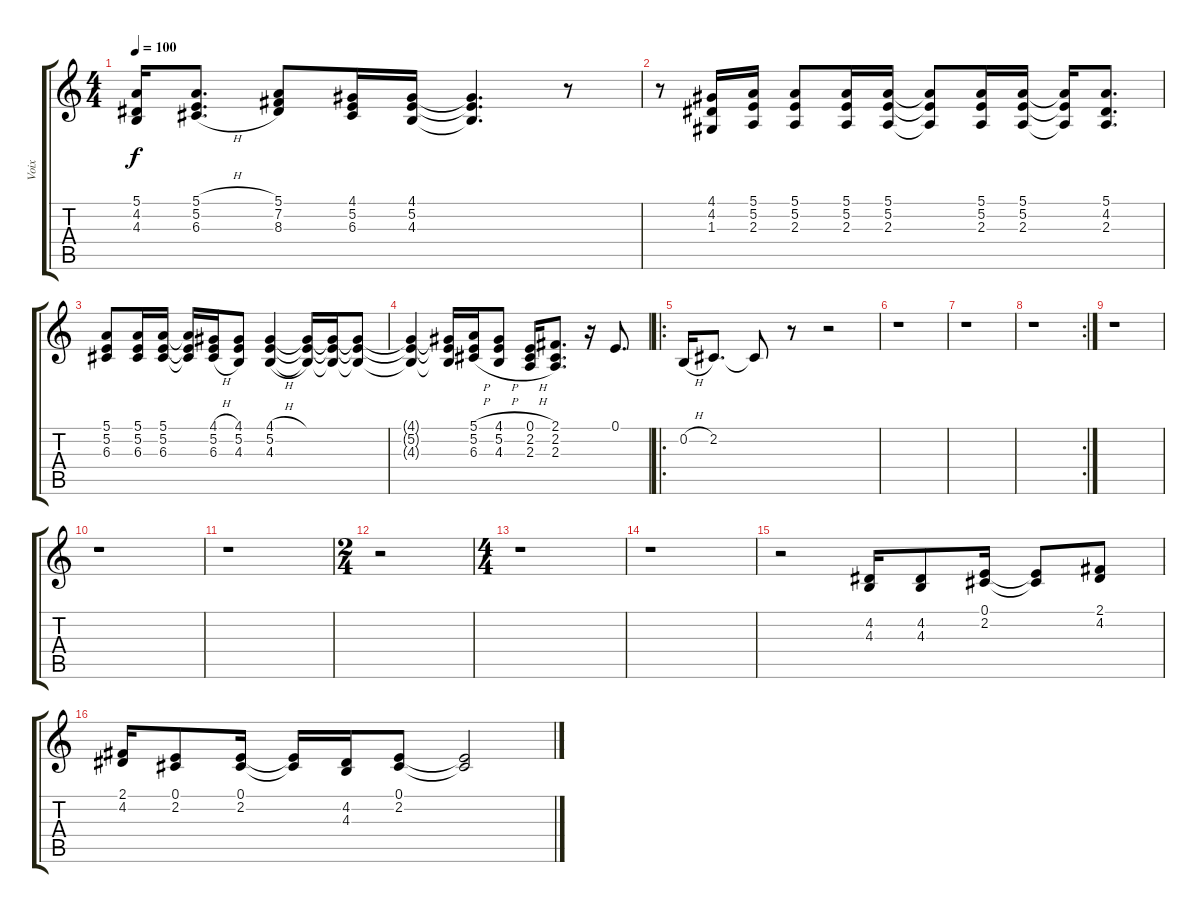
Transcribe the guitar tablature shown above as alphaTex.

\track ("Voix" "Voix") {instrument lead6voice}
\staff {score tabs}
\tuning (E4 B3 G3 D3 A2 E2) {hide}
\ts (4 4)
\tempo 100
\clef g2
\ks c
(5.1{t} 4.2{t} 4.3{t}).16{dy f} (5.1{h} 5.2{h} 6.3{h}).8{d} (5.1 7.2 8.3).8 (4.1 5.2 6.3).16 (4.1 5.2 4.3).16 (4.1{t} 5.2{t} 4.3{t}).4{d} r.8 |
r.8 (4.1 4.2 1.3).16 (5.1 5.2 2.3).16 (5.1 5.2 2.3).8 (5.1 5.2 2.3).16 (5.1 5.2 2.3).16 (5.1{t} 5.2{t} 2.3{t}).8 (5.1 5.2 2.3).16 (5.1 5.2 2.3).16 (5.1{t} 5.2{t} 2.3{t}).16 (5.1 4.2 2.3).8{d} |
(5.1 5.2 6.3).8 (5.1 5.2 6.3).16 (5.1 5.2 6.3).16 (5.1{t} 5.2{t} 6.3{t}).16 (4.1{h} 5.2{h} 6.3{h}).16 (4.1 5.2 4.3).8 (4.1{h} 5.2{h} 4.3{h}).4 (4.1{t} 5.2{t} 4.3{t}).16 (4.1{t} 5.2{t} 4.3{t}).16 (4.1{t} 5.2{t} 4.3{t}).8 |
(4.1{t} 5.2{t} 4.3{t}).4 (4.1{t} 5.2{t} 4.3{t}).16 (5.1{h} 5.2{h} 6.3{h}).16 (4.1{h} 5.2{h} 4.3{h}).8 (0.1{h} 2.2{h} 2.3{h}).16 (2.1 2.2 2.3).8{d} r.16 0.1.8{d} |
\ro
0.2{h}.16 2.2.8{d} 2.2{t}.8 r.8 r.2 |
r.1 |
r.1 |
\rc 2
r.1 |
r.1 |
r.1 |
r.1 |
\ts (2 4)
r.2 |
\ts (4 4)
r.1 |
r.1 |
r.2 (4.2 4.3).16 (4.2 4.3).8 (0.1 2.2).16 (0.1{t} 2.2{t}).8 (2.1 4.2).8 |
(2.1 4.2).16 (0.1 2.2).8 (0.1 2.2).16 (0.1{t} 2.2{t}).16 (4.2 4.3).16 (0.1 2.2).8 (0.1{t} 2.2{t}).2
